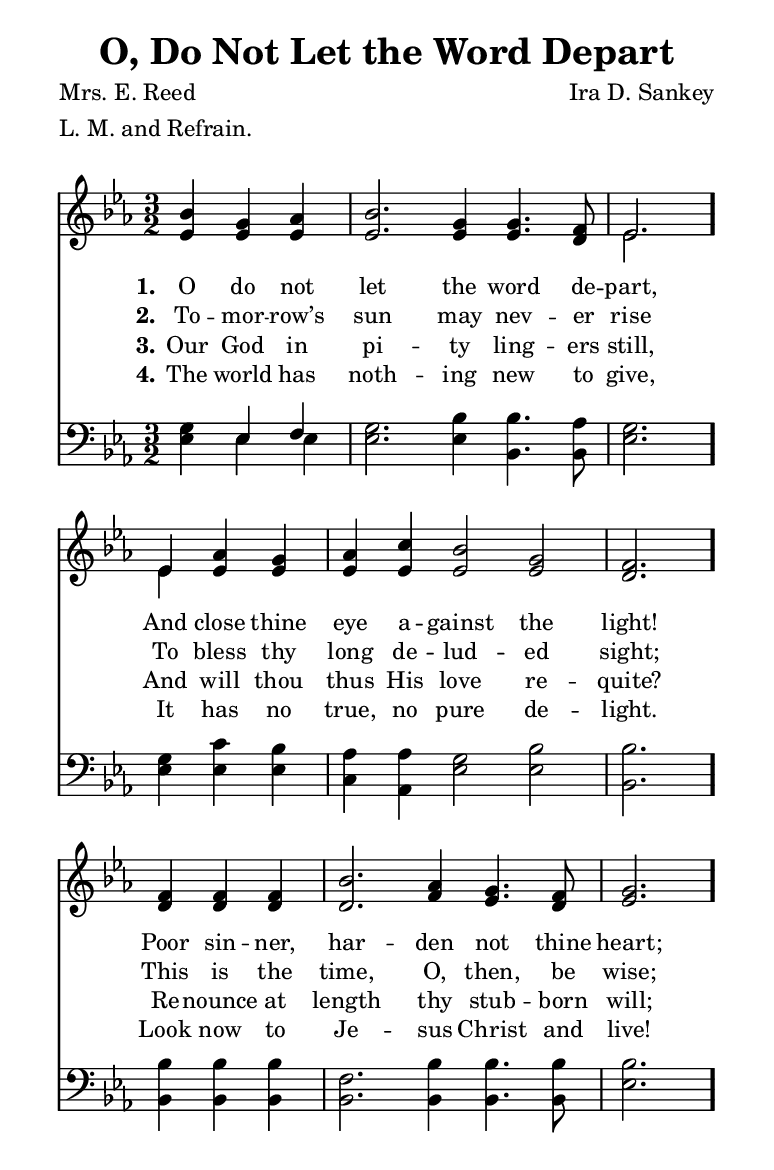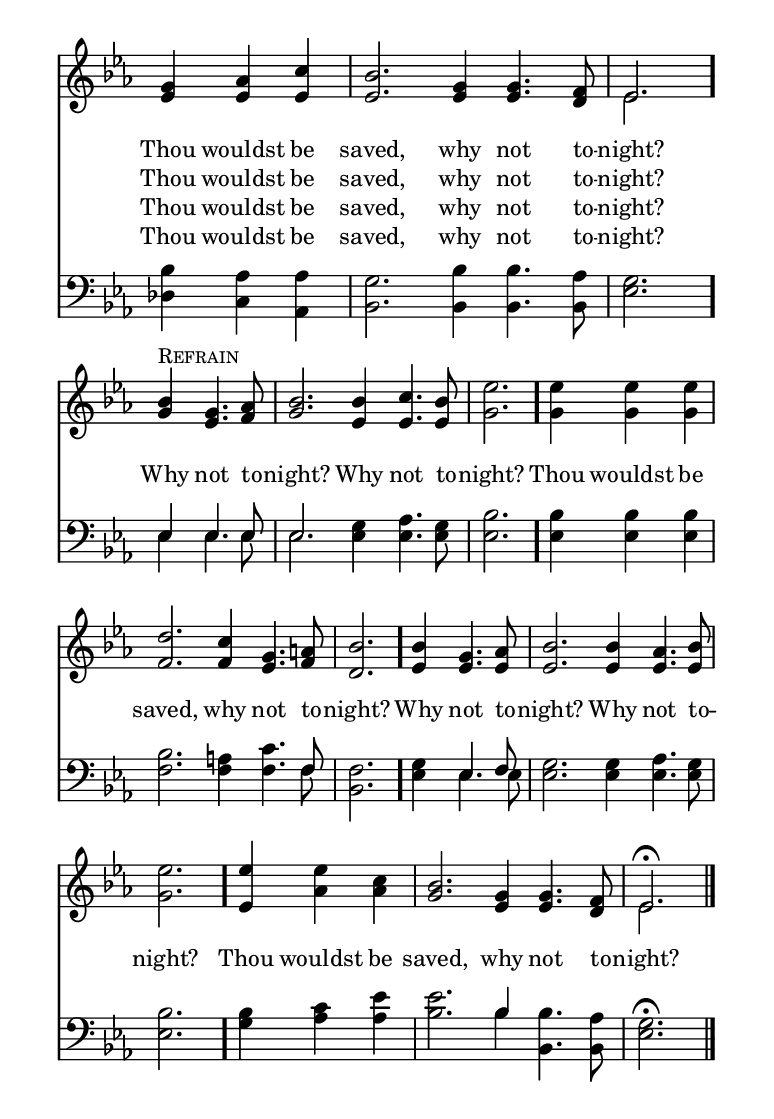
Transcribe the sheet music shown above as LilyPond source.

\include "common/global.ily"
\paper {
  \include "common/paper.ily"
  %ragged-bottom = ##t
  %ragged-last-bottom = ##t
  %systems-per-page = ##f
  %page-count = ##f
}

\header{
  hymnnumber = "107"
  title = "O, Do Not Let the Word Depart"
  tunename = ""
  meter = "L. M. and Refrain."
  poet = "Mrs. E. Reed"
  composer = "Ira D. Sankey"
  %copyright = ""
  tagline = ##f
}

% for fermata in MIDI
ta = { \tempo 2=80 }
tb = { \tempo 2=40 }

patternA = { c4 c4 c4 | c2. c4 c4. c8 | c2. }
patternB = { c4 c4 c4 | c4 c4 c2 c2 | c2. }
patternC = { c4 c4. c8 | c2. }

global = {
  \include "common/overrides.ily"
  \override Staff.TimeSignature.style = #'numbered
  \time 3/2
  \override Score.MetronomeMark.transparent = ##t % hide all fermata changes too
  \ta
  \key ees \major
  \partial 2.
  \autoBeamOff
}

notesSoprano = {
\global
\relative c'' {

  \changePitch \patternA { bes g aes | bes g g f | ees }
  \changePitch \patternB { ees aes g | aes c bes g | f }
  \changePitch \patternA { f f f | bes aes g f | g }
  \changePitch \patternA { g aes c | bes g g f | ees }

  << s^\markup { \small \caps "Refrain" }
  \changePitch \patternC { bes' g aes | bes bes c bes ees } >>
  \changePitch \patternA { ees ees ees | d c g a! | bes }
  \changePitch \patternC { bes g aes | bes bes aes bes | ees }
  \changePitch \patternA { ees ees c | bes g g f | \tb ees \fermata \ta } % XXX this tempo change is not respected

  \bar "|."

}
}

notesAlto = {
\global
\relative e' {

  \changePitch \patternA { ees ees ees | ees ees ees d | ees }
  \changePitch \patternB { ees ees ees | ees ees ees ees | d }
  \changePitch \patternA { d d d | d f ees d | ees }
  \changePitch \patternA { ees ees ees | ees ees ees d | ees }

  \changePitch \patternC { g ees f | g ees ees ees | g }
  \changePitch \patternA { g g g | f f ees f | d }
  \changePitch \patternC { ees ees ees | ees ees ees ees | g }
  \changePitch \patternA { ees aes aes | g ees ees d | ees }

}
}

notesTenor = {
\global
\relative a {

  \changePitch \patternA { g ees f | g bes bes aes | g }
  \changePitch \patternB { g c bes | aes aes g bes | bes }
  \changePitch \patternA { bes bes bes | f bes bes bes | bes }
  \changePitch \patternA { bes aes aes | g bes bes aes | g }

  \changePitch \patternC { ees ees ees | ees g aes g | bes }
  \changePitch \patternA { bes bes bes | bes a! c f, | f }
  \changePitch \patternC { g ees f | g g aes g | bes }
  \changePitch \patternA { bes c ees | ees bes bes aes | g }

}
}

notesBass = {
\global
\relative f {

  \changePitch \patternA { ees ees ees | ees ees bes bes | ees }
  \changePitch \patternB { ees ees ees | c aes ees' ees | bes }
  \changePitch \patternA { bes bes bes | bes bes bes bes | ees }
  \changePitch \patternA { des c aes | bes bes bes bes | ees }

  \changePitch \patternC { ees ees ees | ees ees ees ees | ees }
  \changePitch \patternA { ees ees ees | f f f f | bes, }
  \changePitch \patternC { ees ees ees | ees ees ees ees | ees }
  \changePitch \patternA { g aes aes | bes bes bes, bes | \tb ees \fermata \ta }

}
}

Refrain = \lyricmode {

Why not to -- night? Why not to -- night? \bar "."
Thou wouldst be saved, why not to -- night? \bar "."
Why not to -- night? Why not to -- night? \bar "."
Thou wouldst be saved, why not to -- night? \bar "."

}

wordsA = \lyricmode {
\set stanza = "1."

O do not let the word de -- part, \bar "."
And close thine eye a -- gainst the light! \bar "."
Poor sin -- ner, har -- den not thine heart; \bar "."
Thou wouldst be saved, why not to -- night? \bar "."

}

wordsB = \lyricmode {
\set stanza = "2."

To -- mor -- row’s sun may nev -- er rise
To bless thy long de -- lud -- ed sight;
This is the time, O, then, be wise;
Thou wouldst be saved, why not to -- night?

\Refrain

}

wordsC = \lyricmode {
\set stanza = "3."

Our God in pi -- ty ling -- ers still,
And will thou thus His love re -- quite?
Re -- nounce at length thy stub -- born will;
Thou wouldst be saved, why not to -- night?

}

wordsD = \lyricmode {
\set stanza = "4."

The world has noth -- ing new to give,
It has no true, no pure de -- light.
Look now to Je -- sus Christ and live!
Thou wouldst be saved, why not to -- night?

}

\score {
  \context ChoirStaff <<
    \context Staff = upper <<
      \set Staff.autoBeaming = ##f
      \set ChoirStaff.systemStartDelimiter = #'SystemStartBar
      \set ChoirStaff.printPartCombineTexts = ##f
      \partcombine #'(2 . 9) \notesSoprano \notesAlto
      \context NullVoice = sopranos { \voiceOne << \notesSoprano >> }
      \context NullVoice = altos { \voiceTwo << \notesAlto >> }
      \context Lyrics = one   \lyricsto sopranos \wordsA
      \context Lyrics = two   \lyricsto sopranos \wordsB
      \context Lyrics = three \lyricsto sopranos \wordsC
      \context Lyrics = four  \lyricsto sopranos \wordsD
    >>
    \context Staff = men <<
      \clef bass
      \set ChoirStaff.printPartCombineTexts = ##f
      \partcombine #'(2 . 9) \notesTenor \notesBass
      \context NullVoice = tenors { \voiceOne << \notesTenor >> }
      \context NullVoice = basses { \voiceTwo << \notesBass >> }
    >>
  >>
  \layout {
    \include "common/layout.ily"
  }
  \midi{
    \include "common/midi.ily"
  }
}

\version "2.19.49"  % necessary for upgrading to future LilyPond versions.

% vi:set et ts=2 sw=2 ai nocindent syntax=lilypond:
